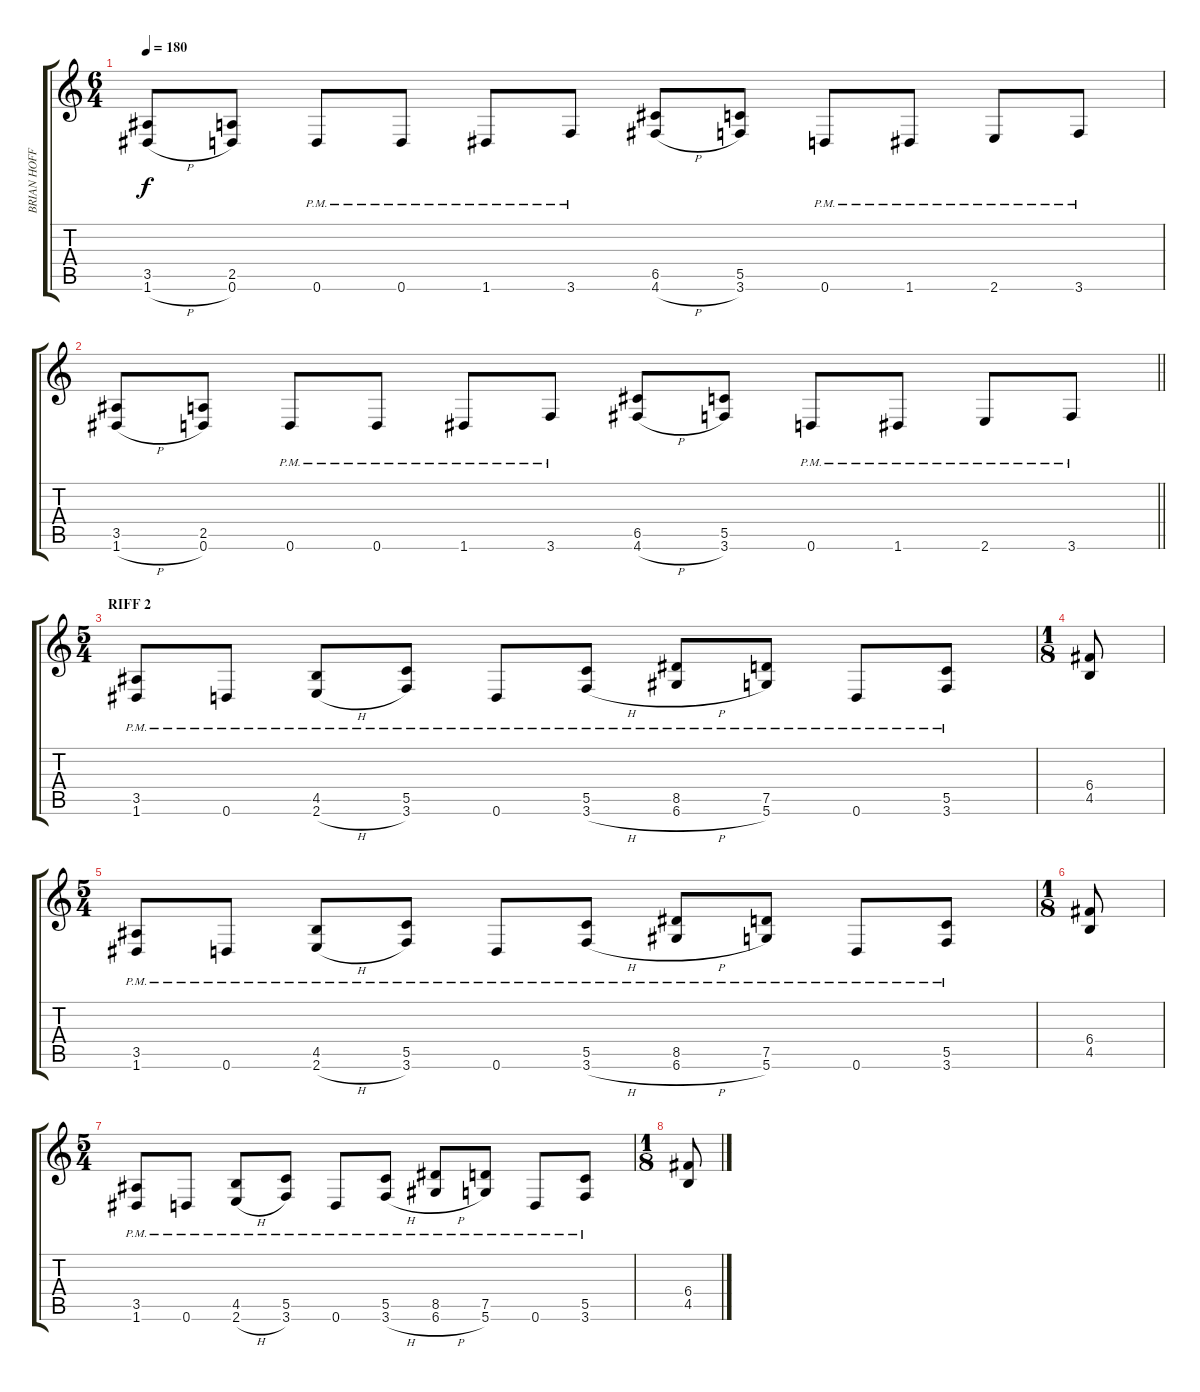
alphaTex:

\track ("BRIAN HOFFMAN" "BRIAN HOFF") {instrument distortionguitar}
\staff {score tabs}
\tuning (D4 A3 F3 C3 G2 D2) {hide}
\ts (6 4)
\tempo 180
\clef g2
\ks c
(3.5 1.6{h}).8{dy f} (2.5 0.6).8 0.6{pm}.8 0.6{pm}.8 1.6{pm}.8 3.6{pm}.8 (6.5 4.6{h}).8 (5.5 3.6).8 0.6{pm}.8 1.6{pm}.8 2.6{pm}.8 3.6{pm}.8 |
\barLineRight lightlight
(3.5 1.6{h}).8 (2.5 0.6).8 0.6{pm}.8 0.6{pm}.8 1.6{pm}.8 3.6{pm}.8 (6.5 4.6{h}).8 (5.5 3.6).8 0.6{pm}.8 1.6{pm}.8 2.6{pm}.8 3.6{pm}.8 |
\ts (5 4)
\section ("" "RIFF 2")
(3.5{pm} 1.6{pm}).8 0.6{pm}.8 (4.5{pm} 2.6{h pm}).8 (5.5{pm} 3.6{pm}).8 0.6{pm}.8 (5.5{pm} 3.6{h pm}).8 (8.5{pm} 6.6{h pm}).8 (7.5{pm} 5.6{pm}).8 0.6{pm}.8 (5.5{pm} 3.6{pm}).8 |
\ts (1 8)
(6.4 4.5).8 |
\ts (5 4)
(3.5{pm} 1.6{pm}).8 0.6{pm}.8 (4.5{pm} 2.6{h pm}).8 (5.5{pm} 3.6{pm}).8 0.6{pm}.8 (5.5{pm} 3.6{h pm}).8 (8.5{pm} 6.6{h pm}).8 (7.5{pm} 5.6{pm}).8 0.6{pm}.8 (5.5{pm} 3.6{pm}).8 |
\ts (1 8)
(6.4 4.5).8 |
\ts (5 4)
(3.5{pm} 1.6{pm}).8 0.6{pm}.8 (4.5{pm} 2.6{h pm}).8 (5.5{pm} 3.6{pm}).8 0.6{pm}.8 (5.5{pm} 3.6{h pm}).8 (8.5{pm} 6.6{h pm}).8 (7.5{pm} 5.6{pm}).8 0.6{pm}.8 (5.5{pm} 3.6{pm}).8 |
\ts (1 8)
(6.4 4.5).8
